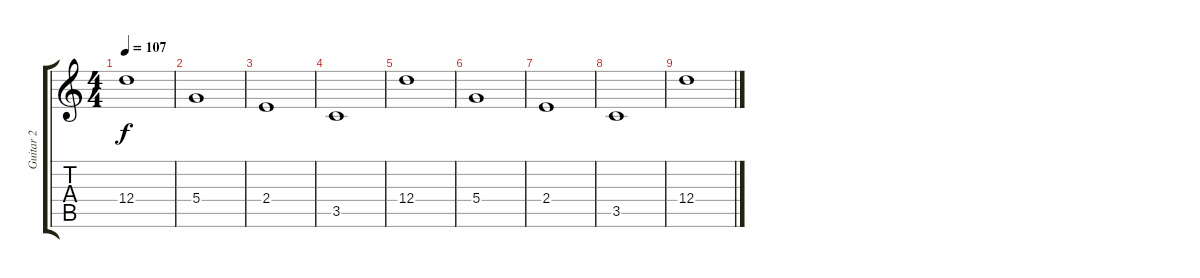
\track ("Guitar 2" "Guitar 2") {instrument electricguitarjazz}
\staff {score tabs}
\tuning (E4 B3 G3 D3 A2 E2) {hide}
\ts (4 4)
\tempo 107
\clef g2
\ks c
12.4.1{dy f} |
5.4.1 |
2.4.1 |
3.5.1 |
12.4.1 |
5.4.1 |
2.4.1 |
3.5.1 |
12.4.1
